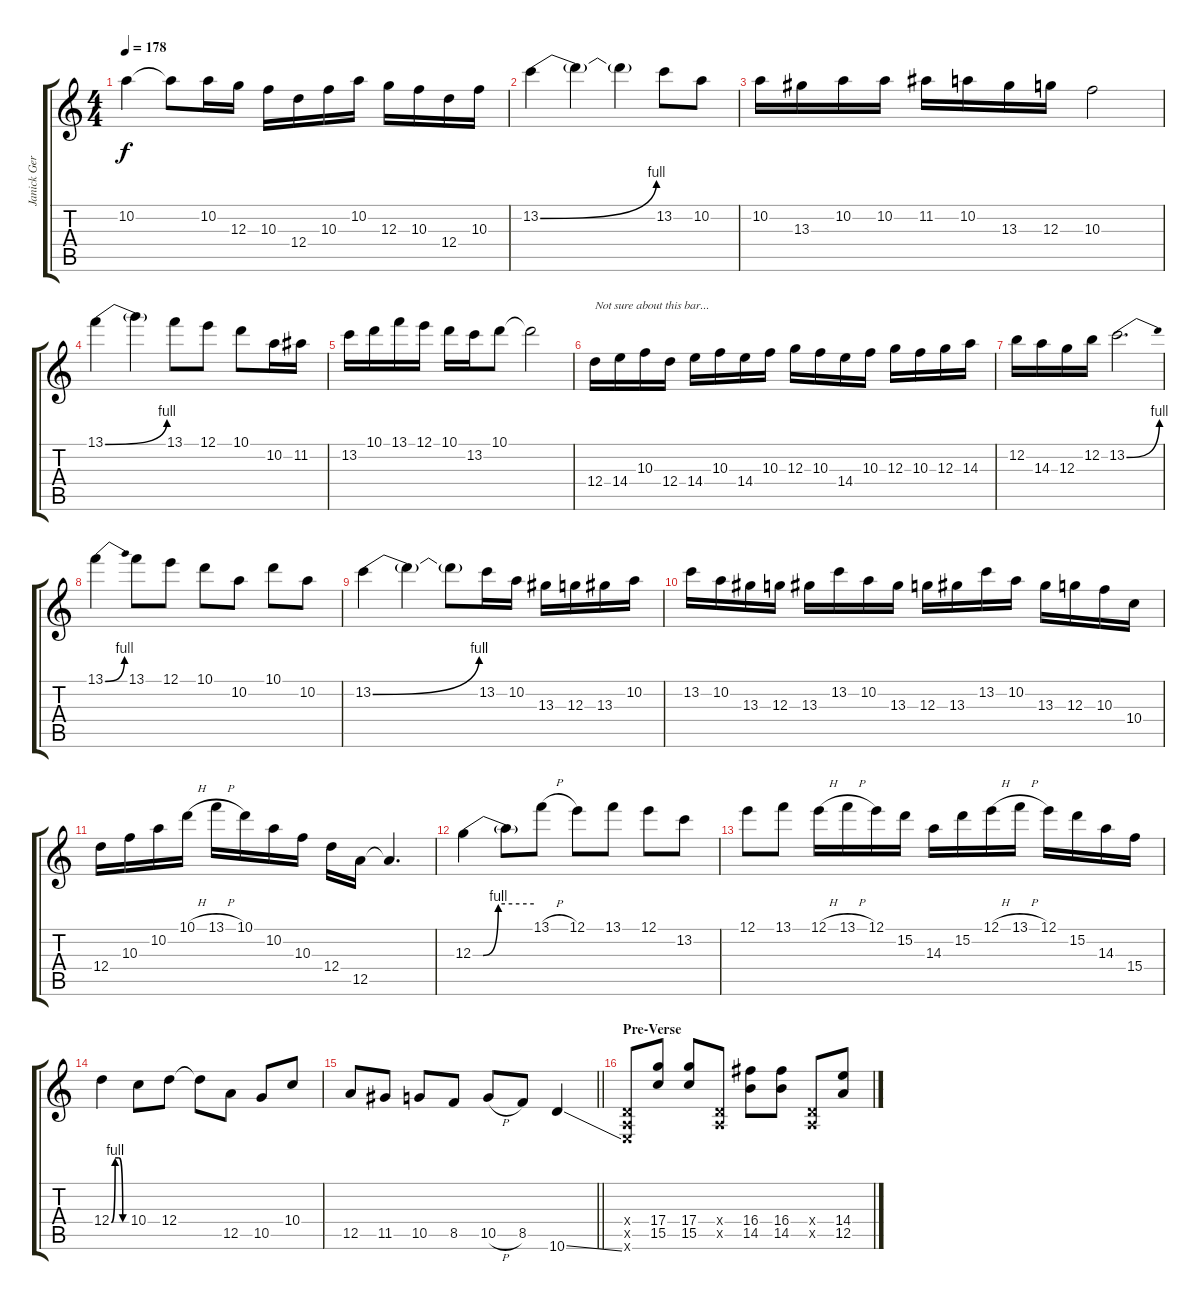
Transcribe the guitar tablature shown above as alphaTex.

\track ("Janick Gers" "Janick Ger") {instrument overdrivenguitar}
\staff {score tabs}
\tuning (E4 B3 G3 D3 A2 E2) {hide}
\ts (4 4)
\tempo 178
\clef g2
\ks c
10.2{t}.4{dy f} 10.2{t}.8 10.2.16 12.3.16 10.3.16 12.4.16 10.3.16 10.2.16 12.3.16 10.3.16 12.4.16 10.3.16 |
13.2{be (bend 0 0 60 4)}.4 13.2{t}.4 13.2{t}.4 13.2.8 10.2.8 |
10.2.16 13.3.16 10.2.16 10.2.16 11.2.16 10.2.16 13.3.16 12.3.16 10.3.2 |
13.1{be (bend 0 0 60 4)}.4 13.1{t}.4 13.1.8 12.1.8 10.1.8 10.2.16 11.2.16 |
13.2.16 10.1.16 13.1.16 12.1.16 10.1.16 13.2.16 10.1.8 10.1{t}.2 |
12.4.16{txt "Not sure about this bar..."} 14.4.16 10.3.16 12.4.16 14.4.16 10.3.16 14.4.16 10.3.16 12.3.16 10.3.16 14.4.16 10.3.16 12.3.16 10.3.16 12.3.16 14.3.16 |
12.2.16 14.3.16 12.3.16 12.2.16 13.2{be (bend 0 0 60 4)}.2{d} |
13.1{be (bend 0 0 60 4)}.4 13.1.8 12.1.8 10.1.8 10.2.8 10.1.8 10.2.8 |
13.2{be (bend 0 0 60 4)}.4 13.2{t}.4 13.2{t}.8 13.2.16 10.2.16 13.3.16 12.3.16 13.3.16 10.2.16 |
13.2.16 10.2.16 13.3.16 12.3.16 13.3.16 13.2.16 10.2.16 13.3.16 12.3.16 13.3.16 13.2.16 10.2.16 13.3.16 12.3.16 10.3.16 10.4.16 |
12.4.16 10.3.16 10.2.16 10.1{h}.16 13.1{h}.16 10.1.16 10.2.16 10.3.16 12.4.16 12.5.16 12.5{t}.4{d} |
12.3{be (custom 0 0 10 0 25 4 60 4)}.4 12.3{t}.8 13.1{h}.8 12.1.8 13.1.8 12.1.8 13.2.8 |
12.1.8 13.1.8 12.1{h}.16 13.1{h}.16 12.1.16 15.2.16 14.3.16 15.2.16 12.1{h}.16 13.1{h}.16 12.1.16 15.2.16 14.3.16 15.4.16 |
12.4{be (custom 0 0 15 4 30 4 45 0 60 0)}.4 10.4.8 12.4.8 12.4{t}.8 12.5.8 10.5.8 10.4.8 |
\barLineRight lightlight
12.5.8 11.5.8 10.5.8 8.5.8 10.5{h}.8 8.5.8 10.6{ss}.4 |
\section ("" "Pre-Verse")
(0.4{x} 0.5{x} 0.6{x}).8{volume 10 instrument overdrivenguitar} (17.4 15.5).8 (17.4 15.5).8 (0.4{x} 0.5{x}).8 (16.4 14.5).8 (16.4 14.5).8 (0.4{x} 0.5{x}).8 (14.4 12.5).8
